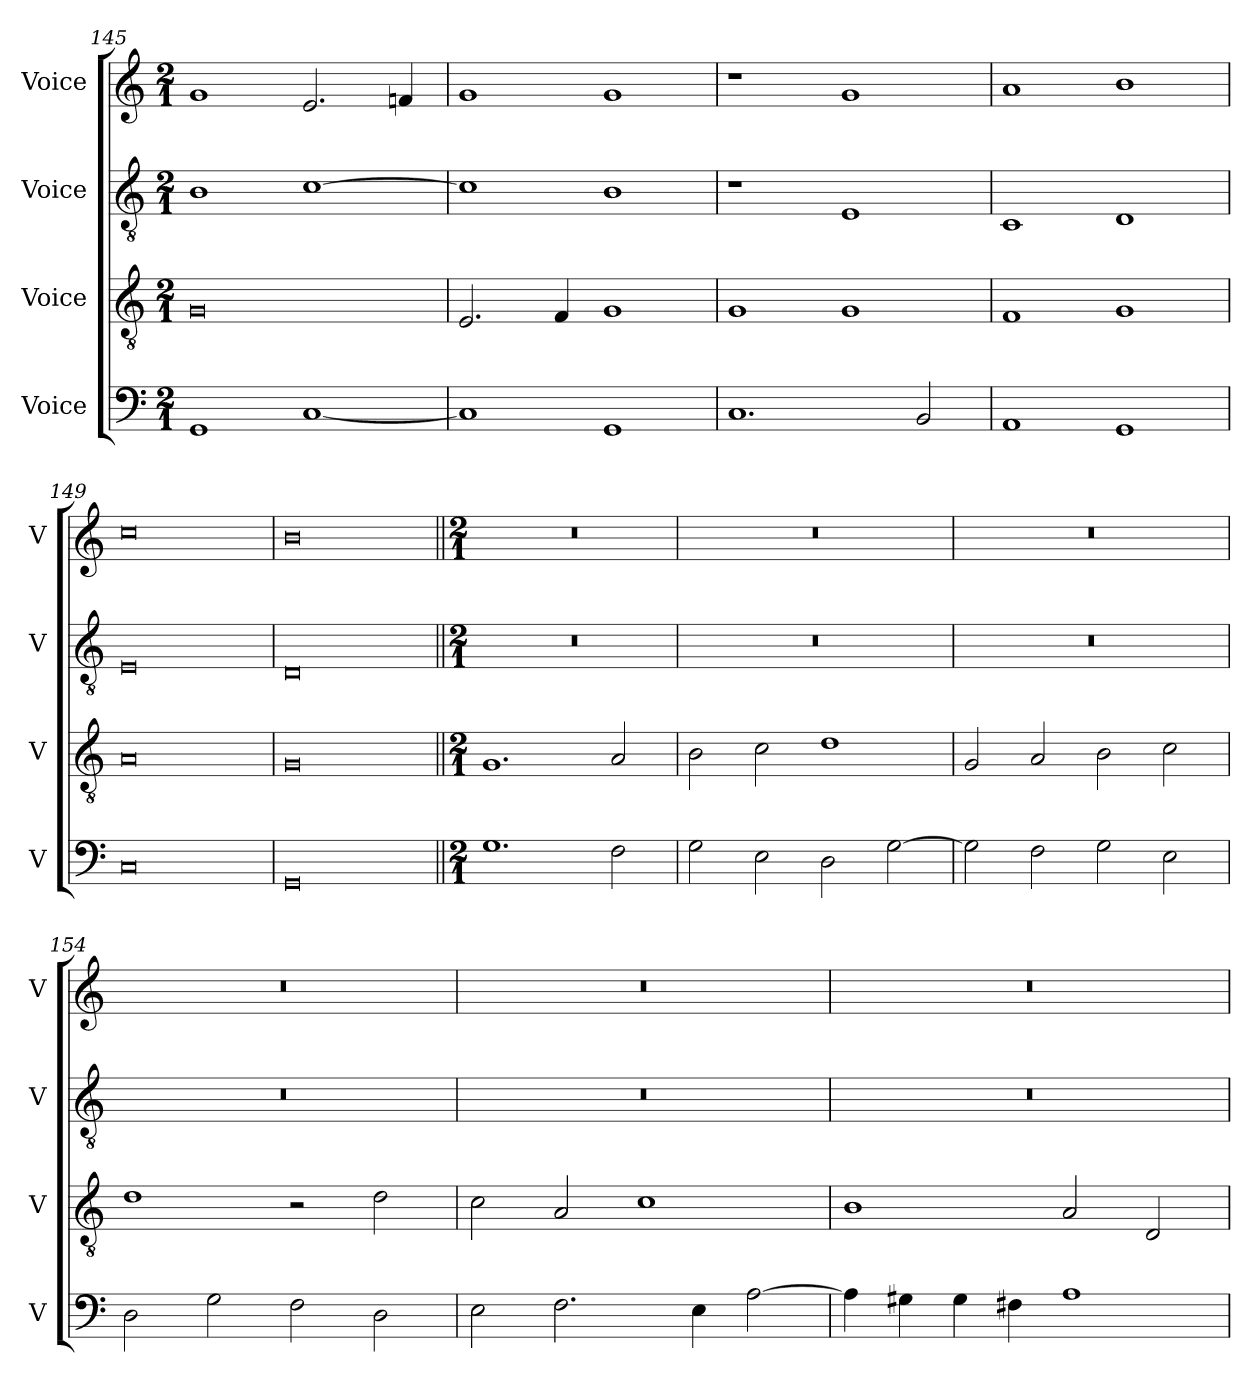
**kern	**kern	**kern	**kern
*part4	*part3	*part2	*part1
*staff4	*staff3	*staff2	*staff1
*I"Voice	*I"Voice	*I"Voice	*I"Voice
*I'V	*I'V	*I'V	*I'V
*clefF4	*clefGv2	*clefGv2	*clefG2
*k[]	*k[]	*k[]	*k[]
*M2/1	*M2/1	*M2/1	*M2/1
=145	=145	=145	=145
1GG	0G	1B	1g
[1C	.	[1c	2.e/
.	.	.	4fn/
=146	=146	=146	=146
1C]	2.E/	1c]	1g
.	4F/	.	.
1GG	1G	1B	1g
=147	=147	=147	=147
1.C	1G	1r	1r
.	1G	1E	1g
2BB/	.	.	.
!!LO:LB:g=z
=148	=148	=148	=148
1AA	1F	1C	1a
1GG	1G	1D	1b
=149	=149	=149	=149
0C	0A	0E	0cc
=150	=150	=150	=150
0GG	0G	0D	0b
=151||	=151||	=151||	=151||
*M2/1	*M2/1	*M2/1	*M2/1
1.G	1.G	0r	0r
2F\	2A/	.	.
=152	=152	=152	=152
2G\	2B\	0r	0r
2E\	2c\	.	.
2D\	1d	.	.
[2G\	.	.	.
!!LO:LB:g=z
=153	=153	=153	=153
2G\]	2G/	0r	0r
2F\	2A/	.	.
2G\	2B\	.	.
2E\	2c\	.	.
=154	=154	=154	=154
2D\	1d	0r	0r
2G\	.	.	.
2F\	2r	.	.
2D\	2d\	.	.
=155	=155	=155	=155
2E\	2c\	0r	0r
2.F\	2A/	.	.
.	1c	.	.
4E\	.	.	.
[2A\	.	.	.
=156	=156	=156	=156
4A\]	1B	0r	0r
4G#X\	.	.	.
4G#\	.	.	.
4F#X\	.	.	.
1A	2A/	.	.
.	2D/	.	.
=	=	=	=
*-	*-	*-	*-
